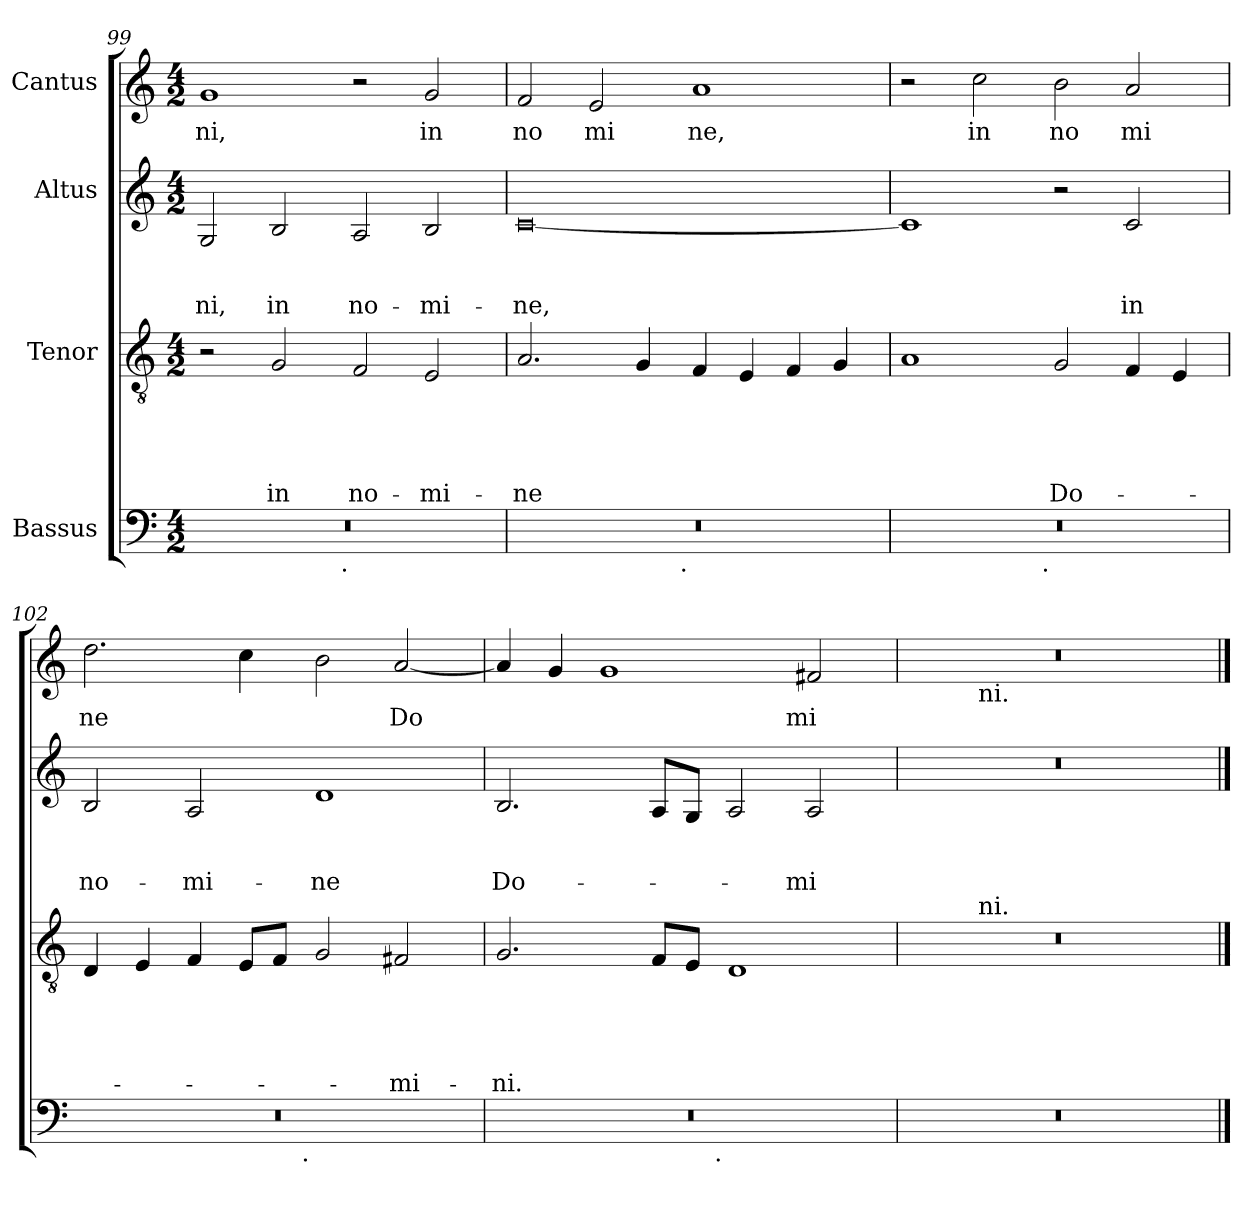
**kern	**kern	**text	**text	**text	**text	**text	**kern	**text	**text	**text	**kern	**text
*part4	*part3	*part3	*part3	*part3	*part3	*part3	*part2	*part2	*part2	*part2	*part1	*part1
*staff4	*staff3	*staff3	*staff3	*staff3	*staff3	*staff3	*staff2	*staff2	*staff2	*staff2	*staff1	*staff1
*I"Bassus	*I"Tenor	*	*	*	*	*	*I"Altus	*	*	*	*I"Cantus	*
*clefF4	*clefGv2	*	*	*	*	*	*clefG2	*	*	*	*clefG2	*
*k[]	*k[]	*	*	*	*	*	*k[]	*	*	*	*k[]	*
*C:	*C:	*	*	*	*	*	*C:	*	*	*	*C:	*
*M4/2	*M4/2	*	*	*	*	*	*M4/2	*	*	*	*M4/2	*
=99	=99	=99	=99	=99	=99	=99	=99	=99	=99	=99	=99	=99
!	!	!	!	!	!	!	!	!	!	!LO:LY:b	!	!LO:LY:b
*^	*	*	*	*	*	*	*	*	*	*	*	*
0r	2ryy	2r	.	.	.	.	.	2G/	.	.	-ni,	1g	ni,
!	!	!	!	!	!	!	!LO:LY:b	!	!	!	!LO:LY:b	!	!
.	4...ryy	2G/	.	.	.	.	in	2B/	.	.	in	.	.
!	!LO:TX:b:t=.	!	!	!	!	!	!	!	!	!	!	!	!
.	1ryy	.	.	.	.	.	.	.	.	.	.	.	.
!	!	!	!	!	!	!	!LO:LY:b	!	!	!	!LO:LY:b	!	!
.	.	2F/	.	.	.	.	no-	2A/	.	.	no-	2r	.
!	!	!	!	!	!	!	!LO:LY:b	!	!	!	!LO:LY:b	!	!LO:LY:b
.	.	2E/	.	.	.	.	-mi-	2B/	.	.	-mi-	2g/	in
.	32ryy	.	.	.	.	.	.	.	.	.	.	.	.
=100	=100	=100	=100	=100	=100	=100	=100	=100	=100	=100	=100	=100	=100
!	!	!	!	!	!	!	!LO:LY:b	!	!	!	!LO:LY:b	!	!LO:LY:b
0r	2ryy	2.A/	.	.	.	.	-ne	[<0c	.	.	-ne,	2f/	no
!	!	!	!	!	!	!	!	!	!	!	!	!	!LO:LY:b
.	4...ryy	.	.	.	.	.	.	.	.	.	.	2e/	mi
.	.	4G/	.	.	.	.	.	.	.	.	.	.	.
!	!LO:TX:b:t=.	!	!	!	!	!	!	!	!	!	!	!	!
.	1ryy	.	.	.	.	.	.	.	.	.	.	.	.
!	!	!	!	!	!	!	!	!	!	!	!	!	!LO:LY:b
.	.	4F/	.	.	.	.	.	.	.	.	.	1a	ne,
.	.	4E/	.	.	.	.	.	.	.	.	.	.	.
.	.	4F/	.	.	.	.	.	.	.	.	.	.	.
.	.	4G/	.	.	.	.	.	.	.	.	.	.	.
.	32ryy	.	.	.	.	.	.	.	.	.	.	.	.
=101	=101	=101	=101	=101	=101	=101	=101	=101	=101	=101	=101	=101	=101
0r	2ryy	1A	.	.	.	.	.	1c]	.	.	.	2r	.
!	!	!	!	!	!	!	!	!	!	!	!	!	!LO:LY:b
.	4...ryy	.	.	.	.	.	.	.	.	.	.	2cc\	in
!	!LO:TX:b:t=.	!	!	!	!	!	!	!	!	!	!	!	!
.	1ryy	.	.	.	.	.	.	.	.	.	.	.	.
!	!	!	!	!	!	!	!LO:LY:b	!	!	!	!	!	!LO:LY:b
.	.	2G/	.	.	.	.	Do-	2r	.	.	.	2b\	no
!	!	!	!	!	!	!	!	!	!	!	!LO:LY:b	!	!LO:LY:b
.	.	4F/	.	.	.	.	.	2c/	.	.	in	2a/	mi
.	.	4E/	.	.	.	.	.	.	.	.	.	.	.
.	32ryy	.	.	.	.	.	.	.	.	.	.	.	.
=102	=102	=102	=102	=102	=102	=102	=102	=102	=102	=102	=102	=102	=102
!	!	!	!	!	!	!	!	!	!	!	!LO:LY:b	!	!LO:LY:b
0r	2ryy	4D/	.	.	.	.	.	2B/	.	.	no-	2.dd\	ne
.	.	4E/	.	.	.	.	.	.	.	.	.	.	.
!	!	!	!	!	!	!	!	!	!	!	!LO:LY:b	!	!
.	4...ryy	4F/	.	.	.	.	.	2A/	.	.	-mi-	.	.
.	.	8E/L	.	.	.	.	.	.	.	.	.	4cc\	.
.	.	8F/J	.	.	.	.	.	.	.	.	.	.	.
!	!LO:TX:b:t=.	!	!	!	!	!	!	!	!	!	!	!	!
.	1ryy	.	.	.	.	.	.	.	.	.	.	.	.
!	!	!	!	!	!	!	!	!	!	!	!LO:LY:b	!	!
.	.	2G/	.	.	.	.	.	1d	.	.	-ne	2b\	.
!	!	!	!	!	!	!	!LO:LY:b	!	!	!	!	!	!LO:LY:b
.	.	2F#X/	.	.	.	.	-mi-	.	.	.	.	[<2a/	Do
.	32ryy	.	.	.	.	.	.	.	.	.	.	.	.
=103	=103	=103	=103	=103	=103	=103	=103	=103	=103	=103	=103	=103	=103
!	!	!	!	!	!	!	!LO:LY:b	!	!	!	!LO:LY:b	!	!
0r	2ryy	2.G/	.	.	.	.	-ni.	2.B/	.	.	Do-	4a/]	.
.	.	.	.	.	.	.	.	.	.	.	.	4g/	.
.	4...ryy	.	.	.	.	.	.	.	.	.	.	1g	.
.	.	8F/L	.	.	.	.	.	8A/L	.	.	.	.	.
.	.	8E/J	.	.	.	.	.	8G/J	.	.	.	.	.
!	!LO:TX:b:t=.	!	!	!	!	!	!	!	!	!	!	!	!
.	1ryy	.	.	.	.	.	.	.	.	.	.	.	.
.	.	1D	.	.	.	.	.	2A/	.	.	.	.	.
!	!	!	!	!	!	!	!	!	!	!	!LO:LY:b	!	!LO:LY:b
.	.	.	.	.	.	.	.	2A/	.	.	-mi-	2f#/	mi
.	32ryy	.	.	.	.	.	.	.	.	.	.	.	.
*v	*v	*	*	*	*	*	*	*	*	*	*	*	*
=104	=104	=104	=104	=104	=104	=104	=104	=104	=104	=104	=104	=104
*	*^	*	*	*	*	*	*	*	*	*	*^	*
0r	0r	4ryy	.	.	.	.	.	0r	.	.	.	0r	4ryy	.
.	.	16ryy	.	.	.	.	.	.	.	.	.	.	16ryy	.
!	!	!	!	!	!	!	!	!	!	!	!	!	!LO:TX:b:t=ni.	!
!	!	!LO:TX:a:t=ni.	!	!	!	!	!	!	!	!	!	!	!	!
.	.	1ryy	.	.	.	.	.	.	.	.	.	.	1ryy	.
.	.	2ryy	.	.	.	.	.	.	.	.	.	.	2ryy	.
.	.	8.ryy	.	.	.	.	.	.	.	.	.	.	8.ryy	.
*	*v	*v	*	*	*	*	*	*	*	*	*	*v	*v	*
==	==	==	==	==	==	==	==	==	==	==	==	==
*-	*-	*-	*-	*-	*-	*-	*-	*-	*-	*-	*-	*-
